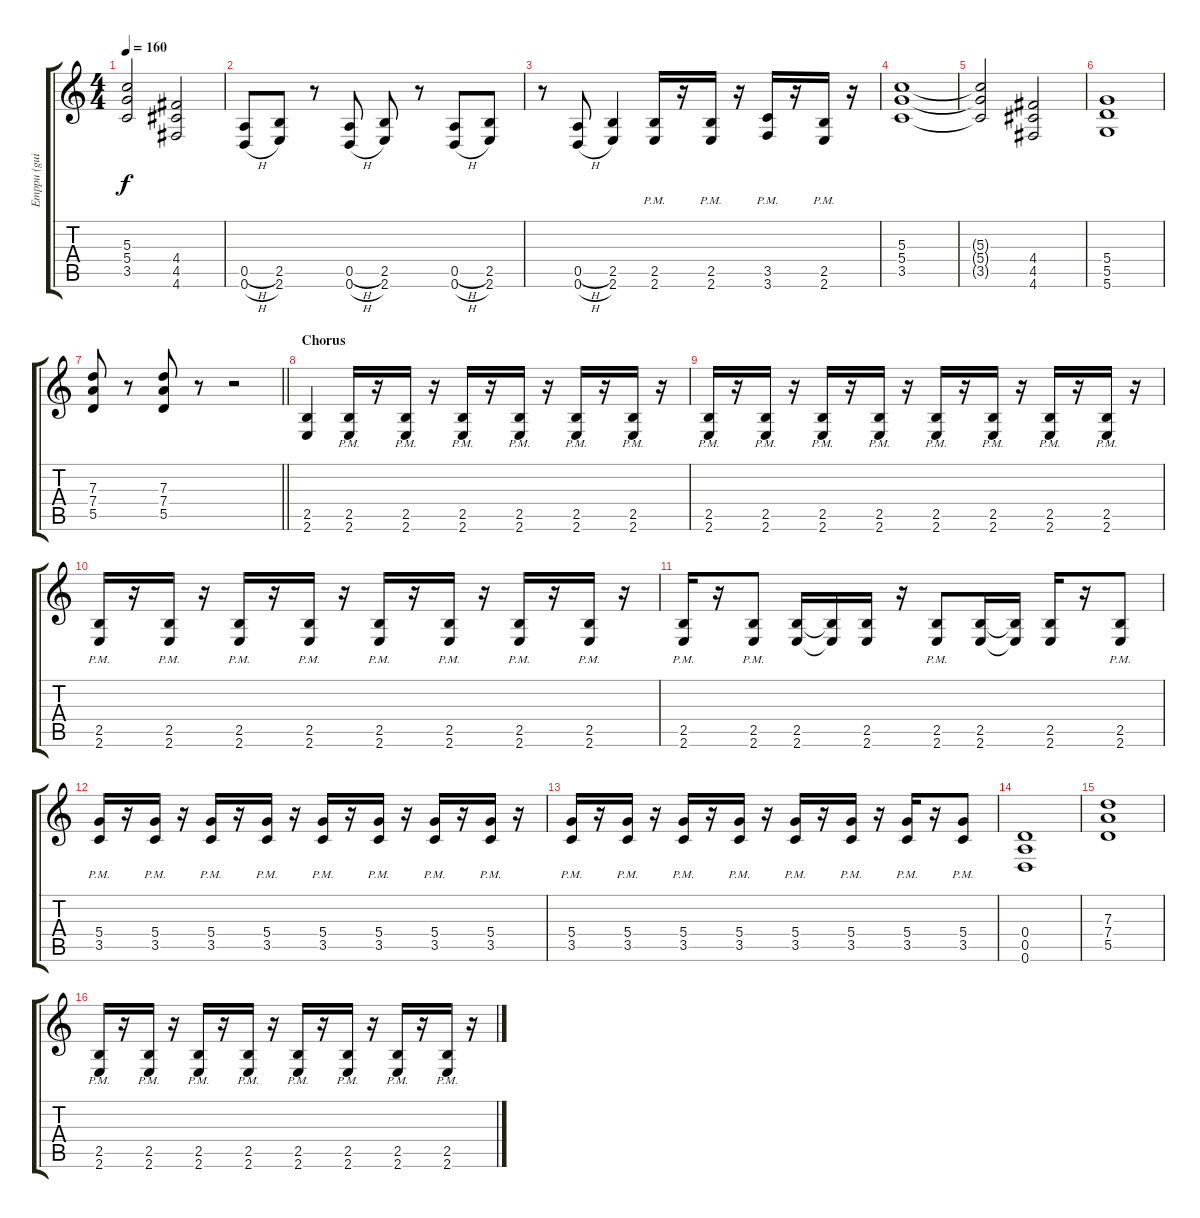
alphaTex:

\track ("Emppu (guitar)" "Emppu (gui") {instrument distortionguitar}
\staff {score tabs}
\tuning (E4 B3 G3 D3 A2 D2) {hide}
\ts (4 4)
\tempo 160
\clef g2
\ks c
(5.3{t} 5.4{t} 3.5{t}).2{dy f} (4.4 4.5 4.6).2 |
(0.5{h} 0.6{h}).8 (2.5 2.6).8 r.8 (0.5{h} 0.6{h}).8 (2.5 2.6).8 r.8 (0.5{h} 0.6{h}).8 (2.5 2.6).8 |
r.8 (0.5{h} 0.6{h}).8 (2.5 2.6).4 (2.5{pm} 2.6{pm}).16 r.16 (2.5{pm} 2.6{pm}).16 r.16 (3.5{pm} 3.6{pm}).16 r.16 (2.5{pm} 2.6{pm}).16 r.16 |
(5.3 5.4 3.5).1 |
(5.3{t} 5.4{t} 3.5{t}).2 (4.4 4.5 4.6).2 |
(5.4 5.5 5.6).1 |
\barLineRight lightlight
(7.3 7.4 5.5).8 r.8 (7.3 7.4 5.5).8 r.8 r.2 |
\section ("" "Chorus")
(2.5 2.6).4 (2.5{pm} 2.6{pm}).16 r.16 (2.5{pm} 2.6{pm}).16 r.16 (2.5{pm} 2.6{pm}).16 r.16 (2.5{pm} 2.6{pm}).16 r.16 (2.5{pm} 2.6{pm}).16 r.16 (2.5{pm} 2.6{pm}).16 r.16 |
(2.5{pm} 2.6{pm}).16 r.16 (2.5{pm} 2.6{pm}).16 r.16 (2.5{pm} 2.6{pm}).16 r.16 (2.5{pm} 2.6{pm}).16 r.16 (2.5{pm} 2.6{pm}).16 r.16 (2.5{pm} 2.6{pm}).16 r.16 (2.5{pm} 2.6{pm}).16 r.16 (2.5{pm} 2.6{pm}).16 r.16 |
(2.5{pm} 2.6{pm}).16 r.16 (2.5{pm} 2.6{pm}).16 r.16 (2.5{pm} 2.6{pm}).16 r.16 (2.5{pm} 2.6{pm}).16 r.16 (2.5{pm} 2.6{pm}).16 r.16 (2.5{pm} 2.6{pm}).16 r.16 (2.5{pm} 2.6{pm}).16 r.16 (2.5{pm} 2.6{pm}).16 r.16 |
(2.5{pm} 2.6{pm}).16 r.16 (2.5{pm} 2.6{pm}).8 (2.5 2.6).16 (2.5{t} 2.6{t}).16 (2.5 2.6).16 r.16 (2.5{pm} 2.6{pm}).8 (2.5 2.6).16 (2.5{t} 2.6{t}).16 (2.5 2.6).16 r.16 (2.5 2.6{pm}).8 |
(5.4{pm} 3.5{pm}).16 r.16 (5.4{pm} 3.5{pm}).16 r.16 (5.4{pm} 3.5{pm}).16 r.16 (5.4{pm} 3.5{pm}).16 r.16 (5.4{pm} 3.5{pm}).16 r.16 (5.4{pm} 3.5{pm}).16 r.16 (5.4{pm} 3.5{pm}).16 r.16 (5.4{pm} 3.5{pm}).16 r.16 |
(5.4{pm} 3.5{pm}).16 r.16 (5.4{pm} 3.5{pm}).16 r.16 (5.4{pm} 3.5{pm}).16 r.16 (5.4{pm} 3.5{pm}).16 r.16 (5.4{pm} 3.5{pm}).16 r.16 (5.4{pm} 3.5{pm}).16 r.16 (5.4{pm} 3.5{pm}).16 r.16 (5.4{pm} 3.5{pm}).8 |
(0.4 0.5 0.6).1 |
(7.3 7.4 5.5).1 |
(2.5{pm} 2.6{pm}).16 r.16 (2.5{pm} 2.6{pm}).16 r.16 (2.5{pm} 2.6{pm}).16 r.16 (2.5{pm} 2.6{pm}).16 r.16 (2.5{pm} 2.6{pm}).16 r.16 (2.5{pm} 2.6{pm}).16 r.16 (2.5{pm} 2.6{pm}).16 r.16 (2.5{pm} 2.6{pm}).16 r.16
